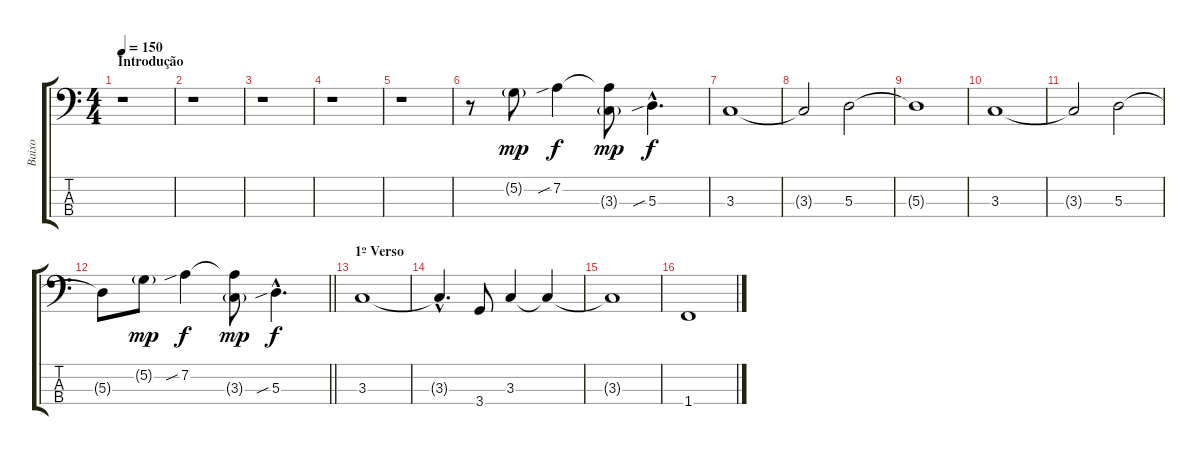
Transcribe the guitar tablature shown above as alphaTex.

\track ("Baixo" "Baixo") {instrument acousticbass}
\staff {score tabs}
\tuning (G2 D2 A1 E1) {hide}
\ts (4 4)
\section ("" "Introdução")
\tempo 150
\clef f4
\ks c
r.1{dy mp instrument acousticbass} |
r.1 |
r.1 |
r.1 |
r.1 |
r.8 5.2{g}.8 7.2{sib}.4{dy f} (7.2{t} 3.3{g}).8{dy mp} 5.3{sib hac}.4{d dy f} |
3.3.1 |
3.3{t}.2 5.3.2 |
5.3{t}.1 |
3.3.1 |
3.3{t}.2 5.3.2 |
\barLineRight lightlight
5.3{t}.8 5.2{g}.8{dy mp} 7.2{sib}.4{dy f} (7.2{t} 3.3{g}).8{dy mp} 5.3{sib hac}.4{d dy f} |
\section ("" "1º Verso")
3.3.1 |
3.3{hac t}.4{d} 3.4.8 3.3.4 3.3{t}.4 |
3.3{t}.1 |
1.4.1
